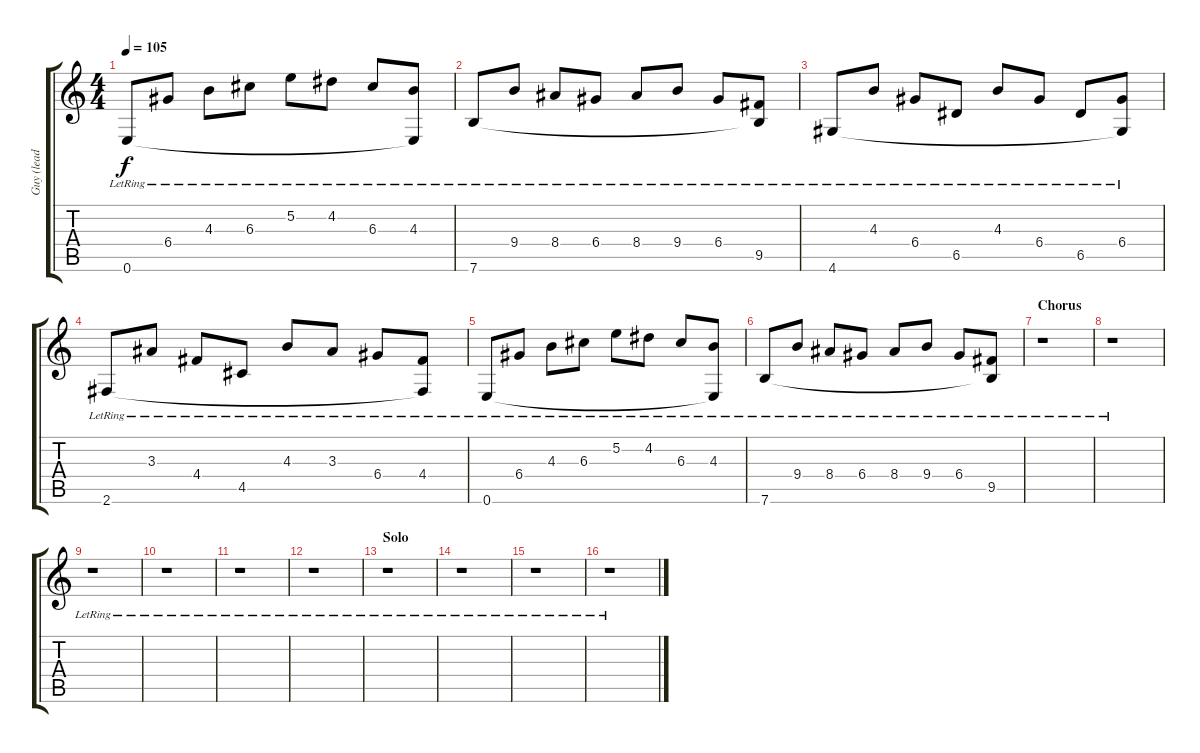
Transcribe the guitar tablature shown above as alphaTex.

\track ("Guy (lead guitar)" "Guy (lead ") {instrument acousticguitarsteel}
\staff {score tabs}
\tuning (E4 B3 G3 D3 A2 E2) {hide}
\ts (4 4)
\tempo 105
\clef g2
\ks c
0.6{lr}.8{dy f} 6.4{lr}.8 4.3{lr}.8 6.3{lr}.8 5.2{lr}.8 4.2{lr}.8 6.3{lr}.8 (4.3{lr} 0.6{t}).8 |
7.6{lr}.8 9.4{lr}.8 8.4{lr}.8 6.4{lr}.8 8.4{lr}.8 9.4{lr}.8 6.4{lr}.8 (9.5{lr} 7.6{t}).8 |
4.6{lr}.8 4.3{lr}.8 6.4{lr}.8 6.5{lr}.8 4.3{lr}.8 6.4{lr}.8 6.5{lr}.8 (6.4{lr} 4.6{t}).8 |
2.6{lr}.8 3.3{lr}.8 4.4{lr}.8 4.5{lr}.8 4.3{lr}.8 3.3{lr}.8 6.4{lr}.8 (4.4{lr} 2.6{t}).8 |
0.6{lr}.8 6.4{lr}.8 4.3{lr}.8 6.3{lr}.8 5.2{lr}.8 4.2{lr}.8 6.3{lr}.8 (4.3{lr} 0.6{t}).8 |
7.6{lr}.8 9.4{lr}.8 8.4{lr}.8 6.4{lr}.8 8.4{lr}.8 9.4{lr}.8 6.4{lr}.8 (9.5{lr} 7.6{t}).8 |
\section ("" "Chorus")
r.1 |
r.1 |
r.1 |
r.1 |
r.1 |
r.1 |
\section ("" "Solo")
r.1 |
r.1 |
r.1 |
r.1
